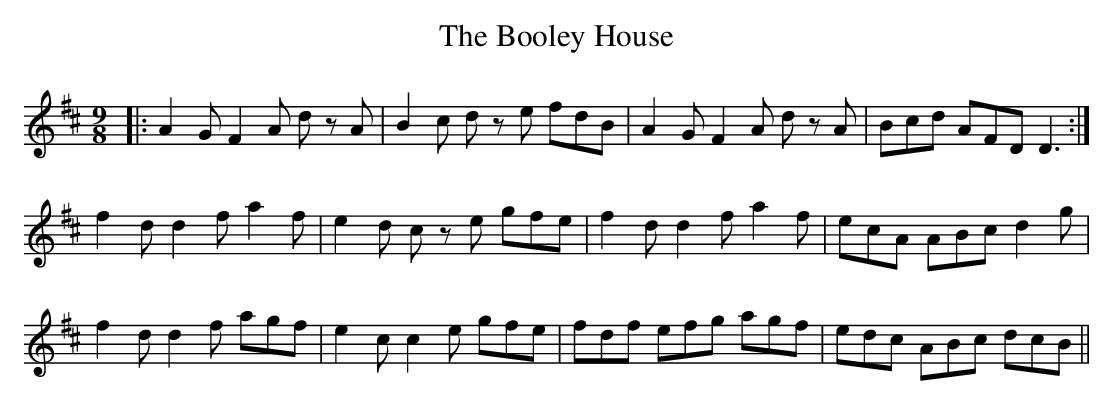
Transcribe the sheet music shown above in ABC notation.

X:1
T: The Booley House
M: 9/8
L: 1/8
K: Dmaj
|:A2 G F2 A d z A|B2 c d z e fdB|A2 G F2 A d z A|Bcd AFD D3:|
f2 d d2 f a2 f|e2 d c z e gfe|f2 d d2 f a2 f|ecA ABc d2 g|
f2 d d2 f agf|e2 c c2 e gfe|fdf efg agf|edc ABc dcB||
